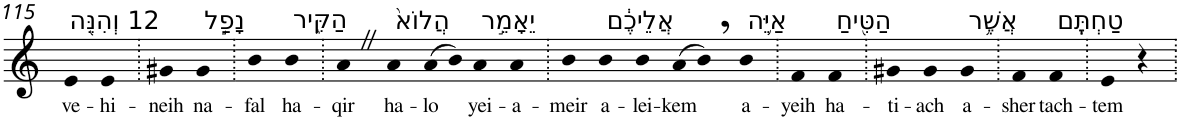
**kern	**text
*part1	*part1
*staff1	*staff1
*I"Piano	*
*I'Pno	*
!!LO:PB:g=z
*clefG2	*
*k[]	*
=115	=115
!LO:TX:a:t=12 וְהִנֵּ֖ה	!
!	!LO:LY:b
4e	ve-
!	!LO:LY:b
4e	-hi-
=116.	=116.
!	!LO:LY:b
4g#X	-neih
!LO:TX:a:t=נָפַ֣ל	!
!	!LO:LY:b
4g#	na-
=117.	=117.
!	!LO:LY:b
4b	-fal
!LO:TX:a:t=הַקִּ֑יר	!
!	!LO:LY:b
4b	ha-
=118.	=118.
!	!LO:LY:b
4aZ	-qir
!LO:TX:a:t=הֲלוֹא֙	!
!	!LO:LY:b
4a	ha-
!	!LO:LY:b
(>8a	-lo
8b)	.
!LO:TX:a:t=יֵאָמֵ֣ר	!
!	!LO:LY:b
4a	yei-
!	!LO:LY:b
4a	-a-
=119.	=119.
!	!LO:LY:b
4b	-meir
!LO:TX:a:t=אֲלֵיכֶ֔ם	!
!	!LO:LY:b
4b	a-
!	!LO:LY:b
4b	-lei-
!	!LO:LY:b
(>8a	-kem
8b,)	.
!LO:TX:a:t=אַיֵּ֥ה	!
!	!LO:LY:b
4b	a-
=120.	=120.
!	!LO:LY:b
4f	-yeih
!LO:TX:a:t=הַטִּ֖יחַ	!
!	!LO:LY:b
4f	ha-
=121.	=121.
!	!LO:LY:b
4g#X	-ti-
!	!LO:LY:b
4g#	-ach
!LO:TX:a:t=אֲשֶׁ֥ר	!
!	!LO:LY:b
4g#	a-
=122.	=122.
!	!LO:LY:b
4f	-sher
!LO:TX:a:t=טַחְתֶּֽם	!
!	!LO:LY:b
4f	tach-
=123.	=123.
!	!LO:LY:b
4e	-tem
4r	.
=.	=.
*-	*-
